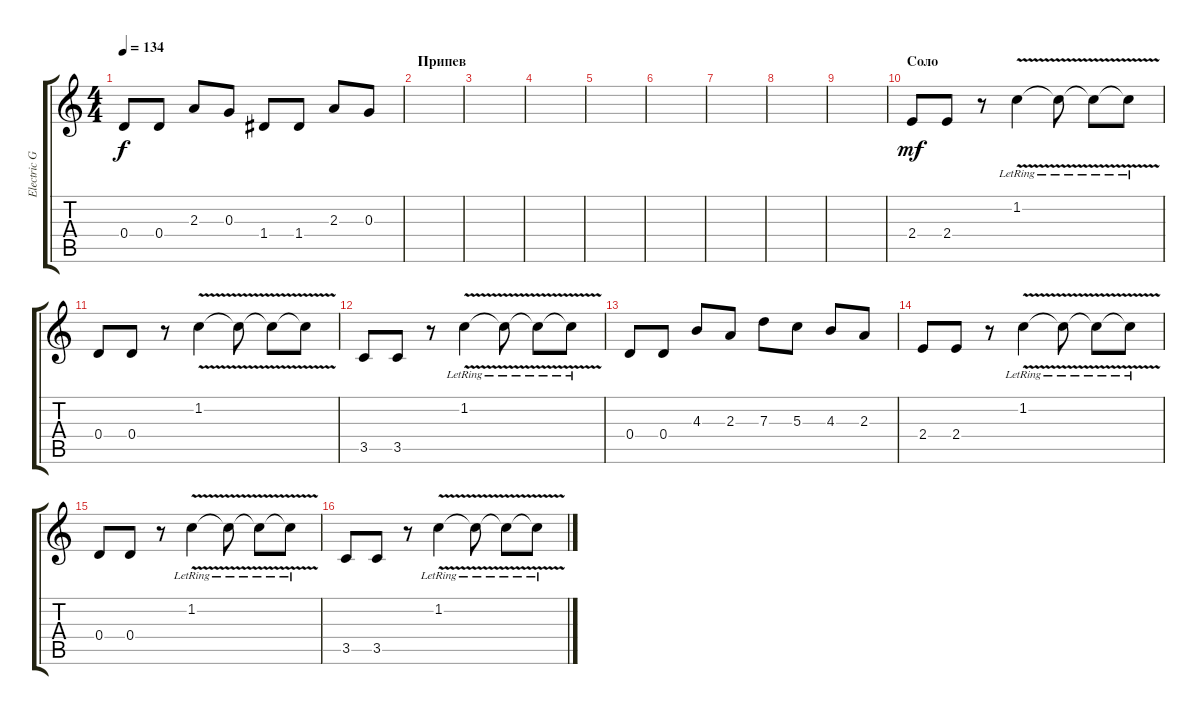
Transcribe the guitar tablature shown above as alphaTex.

\track ("Electric Guitar" "Electric G") {instrument distortionguitar}
\staff {score tabs}
\tuning (E4 B3 G3 D3 A2 E2) {hide}
\ts (4 4)
\tempo 134
\clef g2
\ks c
0.4.8{dy f} 0.4.8 2.3.8 0.3.8 1.4.8 1.4.8 2.3.8 0.3.8 |
\section ("" "Припев")
|
|
|
|
|
|
|
|
\section ("" "Соло")
2.4.8{dy mf} 2.4.8 r.8 1.2{v lr}.4 1.2{v lr t}.8 1.2{v lr t}.8 1.2{v lr t}.8 |
0.4.8 0.4.8 r.8 1.2{v}.4 1.2{v t}.8 1.2{v t}.8 1.2{v t}.8 |
3.5.8 3.5.8 r.8 1.2{v lr}.4 1.2{v lr t}.8 1.2{v lr t}.8 1.2{v lr t}.8 |
0.4.8 0.4.8 4.3.8 2.3.8 7.3.8 5.3.8 4.3.8 2.3.8 |
2.4.8 2.4.8 r.8 1.2{v lr}.4 1.2{v lr t}.8 1.2{v lr t}.8 1.2{v lr t}.8 |
0.4.8 0.4.8 r.8 1.2{v lr}.4 1.2{v lr t}.8 1.2{v lr t}.8 1.2{v lr t}.8 |
3.5.8 3.5.8 r.8 1.2{v lr}.4 1.2{v lr t}.8 1.2{v lr t}.8 1.2{v lr t}.8
